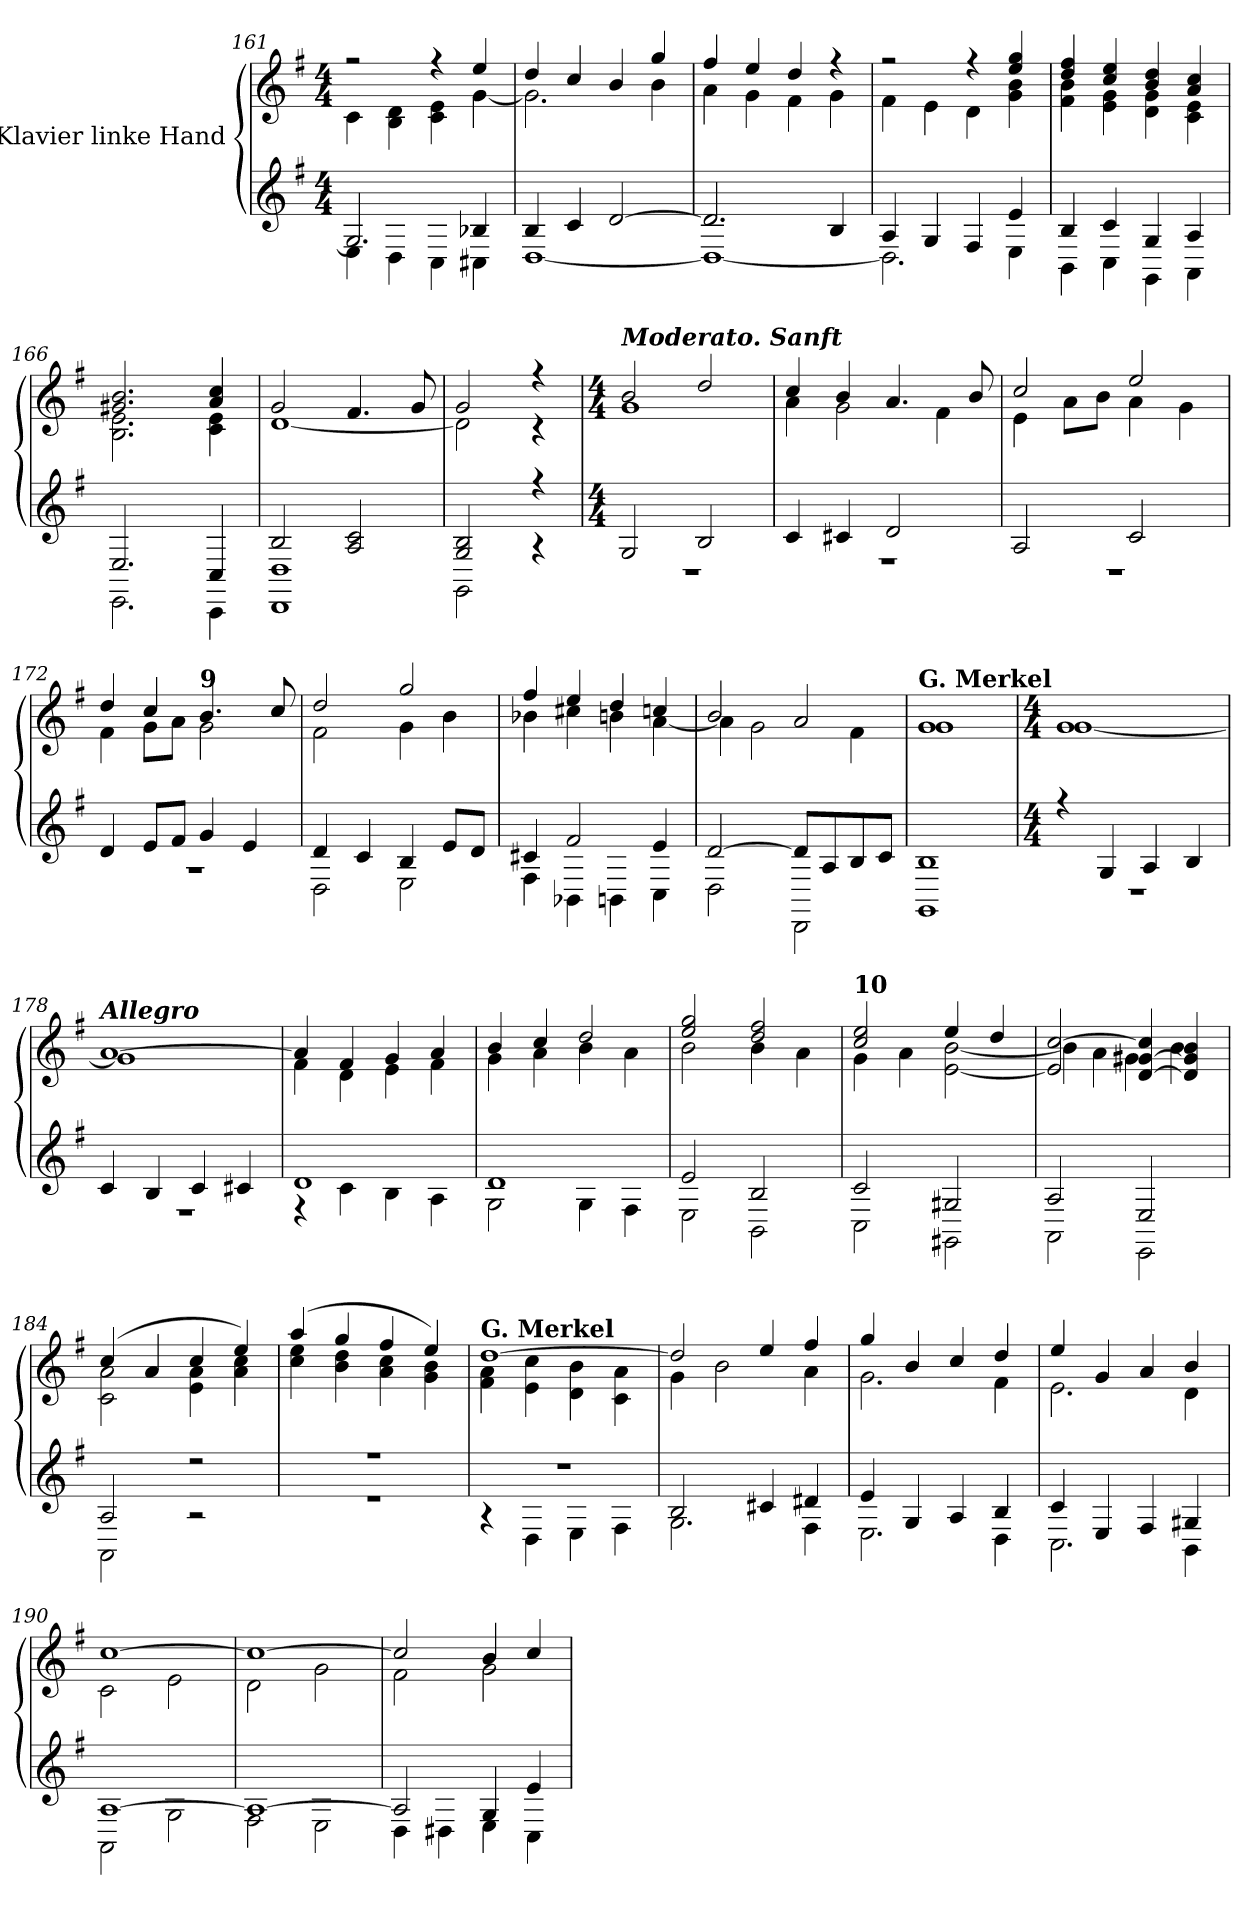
**kern	**kern
*part1	*part1
*staff2	*staff1
*I"Klavier linke Hand	*
*clefG2	*clefG2
*k[f#]	*k[f#]
*M4/4	*M4/4
=161	=161
*^	*^
2.G/]	4E\	2r	4c\
.	4D\	.	4B\ 4d\
.	4C\	4r	4c\ 4e\
4B-X/	4C#X\	4ee/	[4g\
=162	=162	=162	=162
4B/	[1D	4dd/	2.g\]
4c/	.	4cc/	.
[2d/	.	4b/	.
.	.	4gg/	4b\
=163	=163	=163	=163
2.d/]	1D_	4ff#/	4a\
.	.	4ee/	4g\
.	.	4dd/	4f#\
4B/	.	4r	4g\
=164	=164	=164	=164
4A/	2.D\]	2r	4f#\
4G/	.	.	4e\
4F#/	.	4r	4d\
4e/	4E\	4ee/ 4gg/	4g\ 4b\
!!LO:LB:g=z	!!
=165	=165	=165	=165
4B/	4BB\	4dd/ 4ff#/	4f#\ 4b\
4c/	4C\	4cc/ 4ee/	4e\ 4g\
4G/	4GG\	4b/ 4dd/	4d\ 4g\
4A/	4AA\	4a/ 4cc/	4c\ 4e\
=166	=166	=166	=166
2.E/	2.EE\	2.g#X/ 2.b/	2.B\ 2.e\
4C/	4CC\	4a/ 4cc/	4c\ 4e\
=167	=167	=167	=167
2B/	1DD 1D	2g/	[1d
2A/ 2c/	.	4.f#/	.
.	.	8g/	.
=168	=168	=168	=168
2G/ 2B/	2GG>\	2g>/	2d\]
4r	4r	4r	4r
!!LO:LB:g=z	!!
=169	=169	=169	=169
*M4/4	*	*M4/4	*
!	!	!LO:TX:a:Bi:t=Moderato. Sanft	!
2G/	1r	2b/	1g
2B/	.	2dd/	.
=170	=170	=170	=170
4c/	1r	4cc/	4a\
4c#X/	.	4b/	2g\
2d/	.	4.a/	.
.	.	.	4f#\
.	.	8b/	.
=171	=171	=171	=171
2A/	1r	2cc/	4e\
.	.	.	8a\L
.	.	.	8b\J
2c/	.	2ee/	4a\
.	.	.	4g\
=172	=172	=172	=172
4d/	1r	4dd/	4f#\
8e/L	.	4cc/	8g\L
8f#/J	.	.	8a\J
!	!	!LO:TX:a:B:t=9	!
4g/	.	4.b/	2g\
4e/	.	.	.
.	.	8cc/	.
=173	=173	=173	=173
4d/	2D\	2dd/	2f#\
4c/	.	.	.
4B/	2E\	2gg/	4g\
8e/L	.	.	4b\
8d/J	.	.	.
!!LO:LB:g=z	!!
=174	=174	=174	=174
4c#X/	4F#\	4ff#/	4b-X\
2f#/	4BB-X\	4ee/	4cc#X\
.	4BBn\	4dd/	4bn\
4e/	4C\	4ccn/	[4a\
=175	=175	=175	=175
[2d/	2D\	2b/	4a\]
.	.	.	2g\
8d/L]	2DD\	2a/	.
8A/	.	.	.
8B/	.	.	4f#\
8c/J	.	.	.
=176	=176	=176	=176
!	!	!LO:TX:a:B:t=G. Merkel	!
1B	1GG	1g	1g
!!LO:LB:g=z	!!
=177	=177	=177	=177
*M4/4	*	*M4/4	*
4r	1r	1g	[1g
4G/	.	.	.
4A/	.	.	.
4B/	.	.	.
=178	=178	=178	=178
!	!	!LO:TX:a:Bi:t=Allegro	!
4c/	1r	[1a	1g]
4B/	.	.	.
4c/	.	.	.
4c#X/	.	.	.
=179	=179	=179	=179
1d	4r	4a/]	4f#\
.	4c\	4f#/	4d\
.	4B\	4g/	4e\
.	4A\	4a/	4f#\
=180	=180	=180	=180
1d	2G\	4b/	4g\
.	.	4cc/	4a\
.	4G\	2dd/	4b\
.	4F#\	.	4a\
=181	=181	=181	=181
2e/	2E\	2ee/ 2gg/	2b\
2B/	2BB\	2dd/ 2ff#/	4b\
.	.	.	4a\
=182	=182	=182	=182
!	!	!LO:TX:a:B:t=10	!
2c/	2C\	2cc/ 2ee/	4g\
.	.	.	4a\
2G#X/	2GG#X\	4ee/	[2e\ [2b\
.	.	4dd/	.
!!LO:PB:g=z	!!
=183	=183	=183	=183
2A/	2AA\	2e/] [2cc/	4b\]
.	.	.	4a\
2E/	2EE\	[4d/ [4g#X/ 4cc/]	4g#\
.	.	4d/] 4g#/] 4b/	4b\
=184	=184	=184	=184
2A/	2AA\	(4cc/	2c\ 2a\
.	.	4a/	.
2r	2r	4cc/	4e\ 4a\
.	.	4ee/)	4a\ 4cc\
=185	=185	=185	=185
1r	1r	(4aa/	4cc\ 4ee\
.	.	4gg/	4b\ 4dd\
.	.	4ff#/	4a\ 4cc\
.	.	4ee/)	4g\ 4b\
=186	=186	=186	=186
!	!	!LO:TX:a:B:t=G. Merkel	!
1r	4r	[1dd	4f#\ 4a\
.	4D\	.	4e\ 4cc\
.	4E\	.	4d\ 4b\
.	4F#\	.	4c\ 4a\
!!LO:LB:g=z	!!
=187	=187	=187	=187
2B/	2.G\	2dd/]	4g\
.	.	.	2b\
4c#X/	.	4ee/	.
4d#X/	4F#\	4ff#/	4a\
=188	=188	=188	=188
4e/	2.E\	4gg/	2.g\
4G/	.	4b/	.
4A/	.	4cc/	.
4B/	4D\	4dd/	4f#\
=189	=189	=189	=189
4c/	2.C\	4ee/	2.e\
4E/	.	4g/	.
4F#/	.	4a/	.
4G#X/	4BB\	4b/	4d\
=190	=190	=190	=190
[1A	2AA\	[1cc	2c\
.	2G\	.	2e\
=191	=191	=191	=191
1A_	2F#\	1cc_	2d\
.	2E\	.	2g\
=192	=192	=192	=192
2A/]	4D\	2cc/]	2f#\
.	4D#X\	.	.
4G/	4E\	4b/	2g\
4e/	4C\	4cc/	.
*v	*v	*	*
*	*v	*v
=	=
*-	*-
